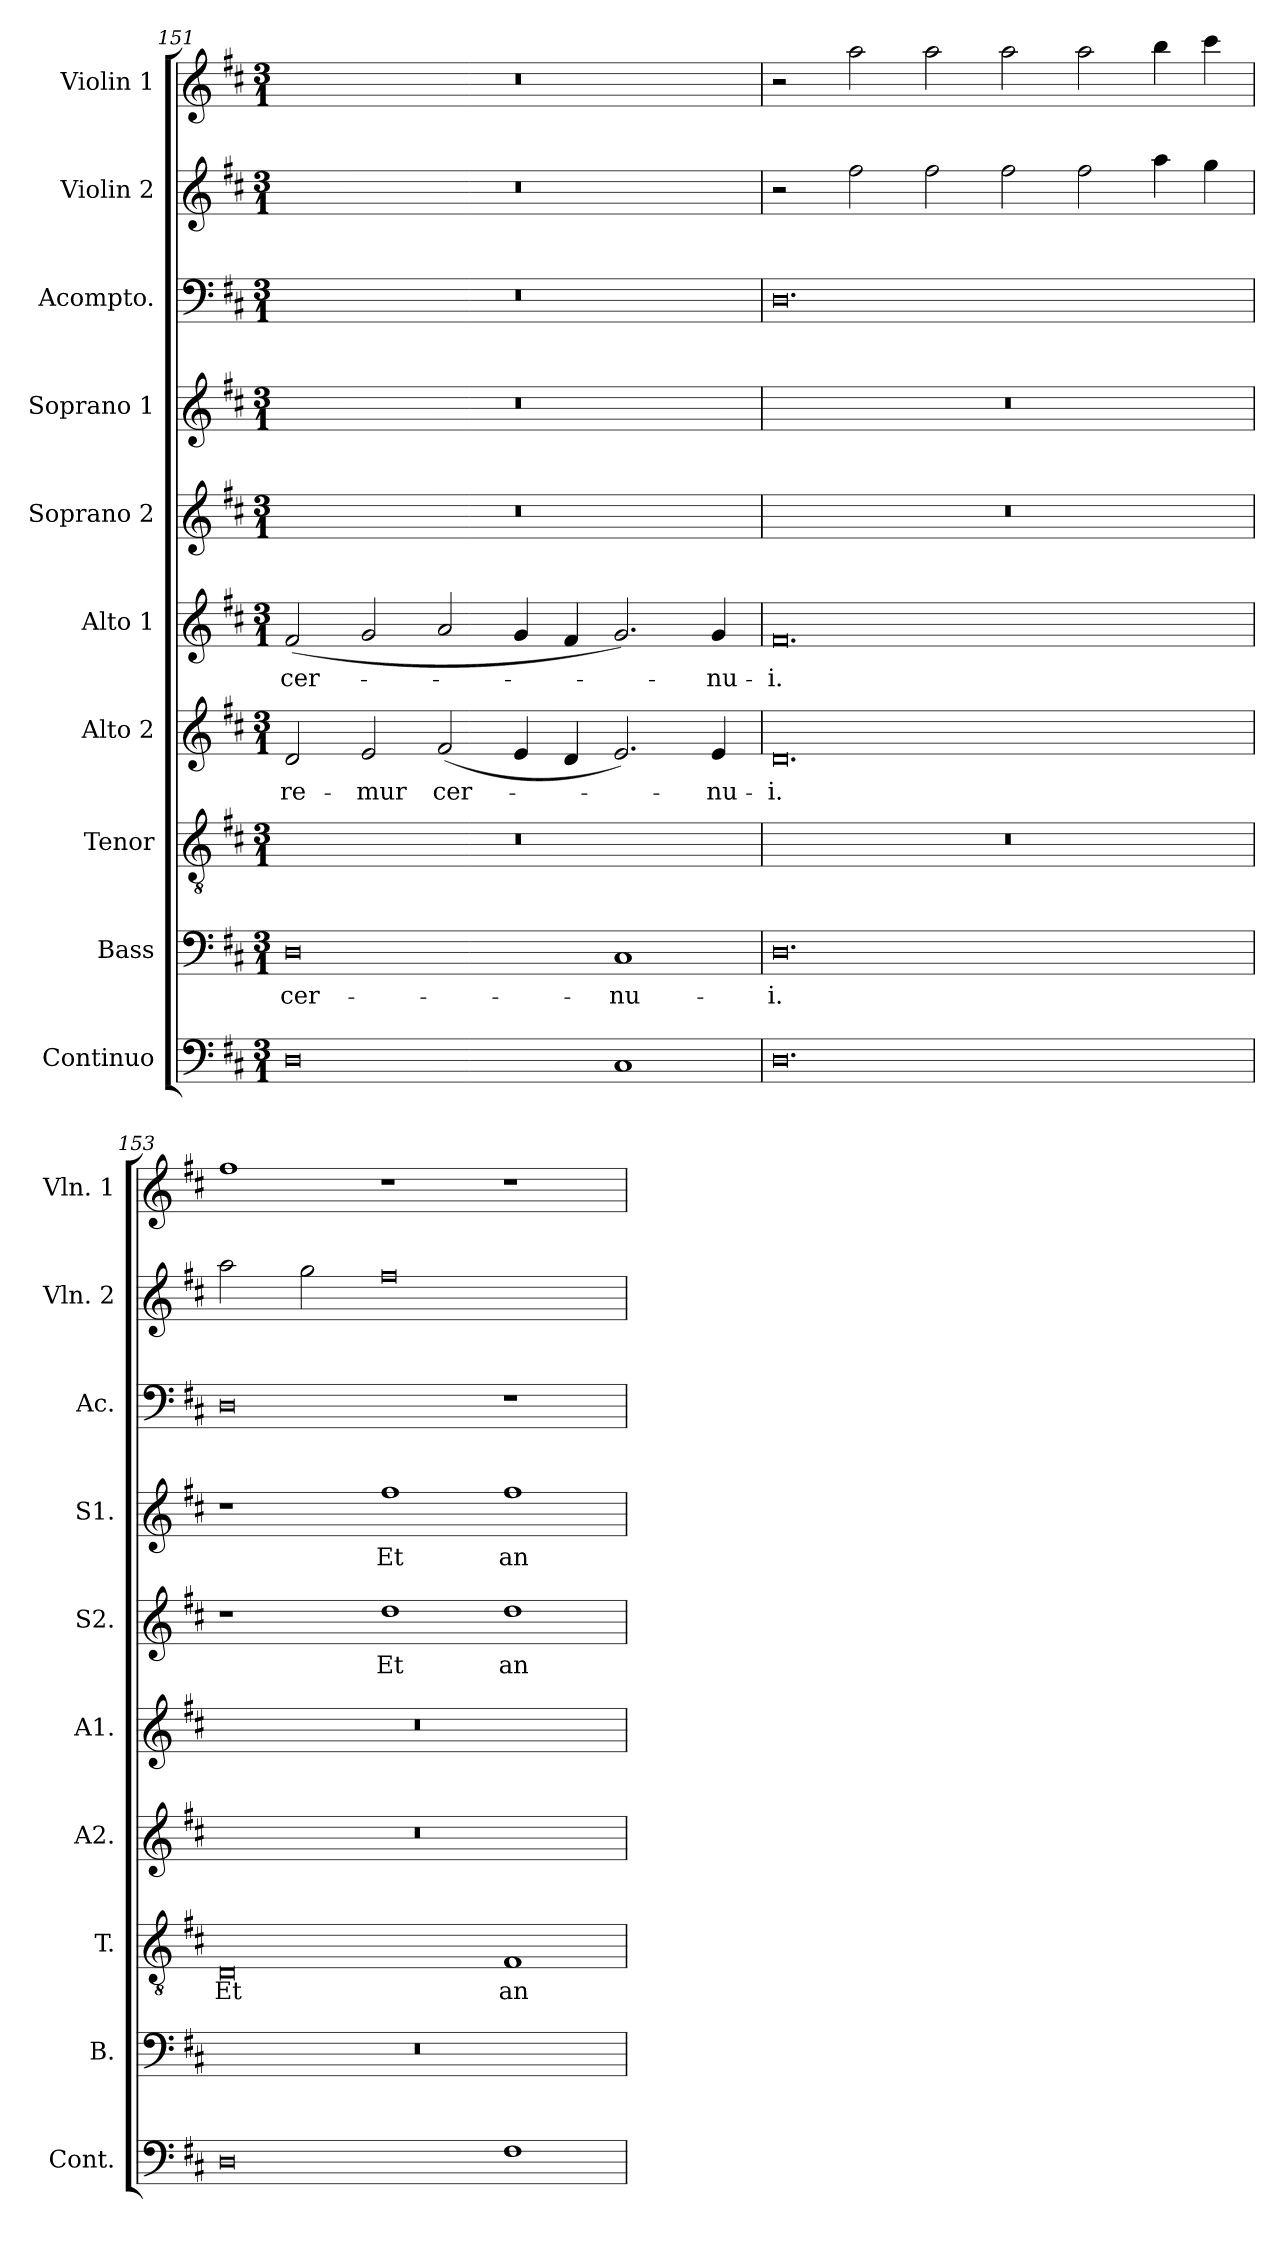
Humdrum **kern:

**kern	**kern	**text	**kern	**text	**kern	**text	**kern	**text	**kern	**text	**kern	**text	**kern	**kern	**kern
*part10	*part9	*part9	*part8	*part8	*part7	*part7	*part6	*part6	*part5	*part5	*part4	*part4	*part3	*part2	*part1
*staff10	*staff9	*staff9	*staff8	*staff8	*staff7	*staff7	*staff6	*staff6	*staff5	*staff5	*staff4	*staff4	*staff3	*staff2	*staff1
*I"Continuo	*I"Bass	*	*I"Tenor	*	*I"Alto 2	*	*I"Alto 1	*	*I"Soprano 2	*	*I"Soprano 1	*	*I"Acompto.	*I"Violin 2	*I"Violin 1
*I'Cont.	*I'B.	*	*I'T.	*	*I'A2.	*	*I'A1.	*	*I'S2.	*	*I'S1.	*	*I'Ac.	*I'Vln. 2	*I'Vln. 1
*clefF4	*clefF4	*	*clefGv2	*	*clefG2	*	*clefG2	*	*clefG2	*	*clefG2	*	*clefF4	*clefG2	*clefG2
*	*	*	*ITrd7c12	*	*	*	*	*	*	*	*	*	*	*	*
*k[f#c#]	*k[f#c#]	*	*k[f#c#]	*	*k[f#c#]	*	*k[f#c#]	*	*k[f#c#]	*	*k[f#c#]	*	*k[f#c#]	*k[f#c#]	*k[f#c#]
*D:	*D:	*	*D:	*	*D:	*	*D:	*	*D:	*	*D:	*	*D:	*D:	*D:
*M3/1	*M3/1	*	*M3/1	*	*M3/1	*	*M3/1	*	*M3/1	*	*M3/1	*	*M3/1	*M3/1	*M3/1
=151	=151	=151	=151	=151	=151	=151	=151	=151	=151	=151	=151	=151	=151	=151	=151
!	!	!LO:LY:b:color=#000000	!LO:N:vis=1	!	!	!	!	!	!	!	!	!	!	!	!
!	!	!	!	!	!	!LO:LY:b:color=#000000	!	!	!	!	!	!	!	!	!
!	!	!	!	!	!	!	!	!LO:LY:b:color=#000000	!LO:N:vis=1	!	!LO:N:vis=1	!	!LO:N:vis=1	!LO:N:vis=1	!LO:N:vis=1
0Di	0Di	cer-	0.r	.	2di/	-re-	(2f#i/	cer-	0.r	.	0.r	.	0.r	0.r	0.r
!	!	!	!	!	!	!LO:LY:b:color=#000000	!	!	!	!	!	!	!	!	!
.	.	.	.	.	2ei/	-mur	2gi/	.	.	.	.	.	.	.	.
!	!	!	!	!	!	!LO:LY:b:color=#000000	!	!	!	!	!	!	!	!	!
.	.	.	.	.	(2f#i/	cer-	2ai/	.	.	.	.	.	.	.	.
.	.	.	.	.	4ei/	.	4gi/	.	.	.	.	.	.	.	.
.	.	.	.	.	4di/	.	4f#i/	.	.	.	.	.	.	.	.
!	!	!LO:LY:b:color=#000000	!	!	!	!	!	!	!	!	!	!	!	!	!
1C#i	1C#i	-nu-	.	.	2.ei/)	.	2.gi/)	.	.	.	.	.	.	.	.
!	!	!	!	!	!	!LO:LY:b:color=#000000	!	!	!	!	!	!	!	!	!
!	!	!	!	!	!	!	!	!LO:LY:b:color=#000000	!	!	!	!	!	!	!
.	.	.	.	.	4ei/	-nu-	4gi/	-nu-	.	.	.	.	.	.	.
=152	=152	=152	=152	=152	=152	=152	=152	=152	=152	=152	=152	=152	=152	=152	=152
!	!	!LO:LY:b:color=#000000	!LO:N:vis=1	!	!	!	!	!	!	!	!	!	!	!	!
!	!	!	!	!	!	!LO:LY:b:color=#000000	!	!	!	!	!	!	!	!	!
!	!	!	!	!	!	!	!	!LO:LY:b:color=#000000	!LO:N:vis=1	!	!LO:N:vis=1	!	!	!	!
0.Di	0.Di	-i.	0.r	.	0.di	-i.	0.f#i	-i.	0.r	.	0.r	.	0.Di	2r	2r
.	.	.	.	.	.	.	.	.	.	.	.	.	.	2ff#i\	2aai\
.	.	.	.	.	.	.	.	.	.	.	.	.	.	2ff#i\	2aai\
.	.	.	.	.	.	.	.	.	.	.	.	.	.	2ff#i\	2aai\
.	.	.	.	.	.	.	.	.	.	.	.	.	.	2ff#i\	2aai\
.	.	.	.	.	.	.	.	.	.	.	.	.	.	4aai\	4bbi\
.	.	.	.	.	.	.	.	.	.	.	.	.	.	4ggi\	4ccc#i\
!!LO:LB:g=z
=153	=153	=153	=153	=153	=153	=153	=153	=153	=153	=153	=153	=153	=153	=153	=153
!	!LO:N:vis=1	!	!	!	!	!	!	!	!	!	!	!	!	!	!
!	!	!	!	!LO:LY:b:color=#000000	!LO:N:vis=1	!	!LO:N:vis=1	!	!	!	!	!	!	!	!
0Di	0.r	.	0DDi	Et	0.r	.	0.r	.	1r	.	1r	.	0Di	2aai\	1ff#i
.	.	.	.	.	.	.	.	.	.	.	.	.	.	2ggi\	.
!	!	!	!	!	!	!	!	!	!	!LO:LY:b:color=#000000	!	!	!	!	!
!	!	!	!	!	!	!	!	!	!	!	!	!LO:LY:b:color=#000000	!	!	!
.	.	.	.	.	.	.	.	.	1ddi	Et	1ff#i	Et	.	0ff#i	1r
!	!	!	!	!LO:LY:b:color=#000000	!	!	!	!	!	!	!	!	!	!	!
!	!	!	!	!	!	!	!	!	!	!LO:LY:b:color=#000000	!	!	!	!	!
!	!	!	!	!	!	!	!	!	!	!	!	!LO:LY:b:color=#000000	!	!	!
1F#i	.	.	1FF#i	an-	.	.	.	.	1ddi	an-	1ff#i	an-	1r	.	1r
=	=	=	=	=	=	=	=	=	=	=	=	=	=	=	=
*-	*-	*-	*-	*-	*-	*-	*-	*-	*-	*-	*-	*-	*-	*-	*-
